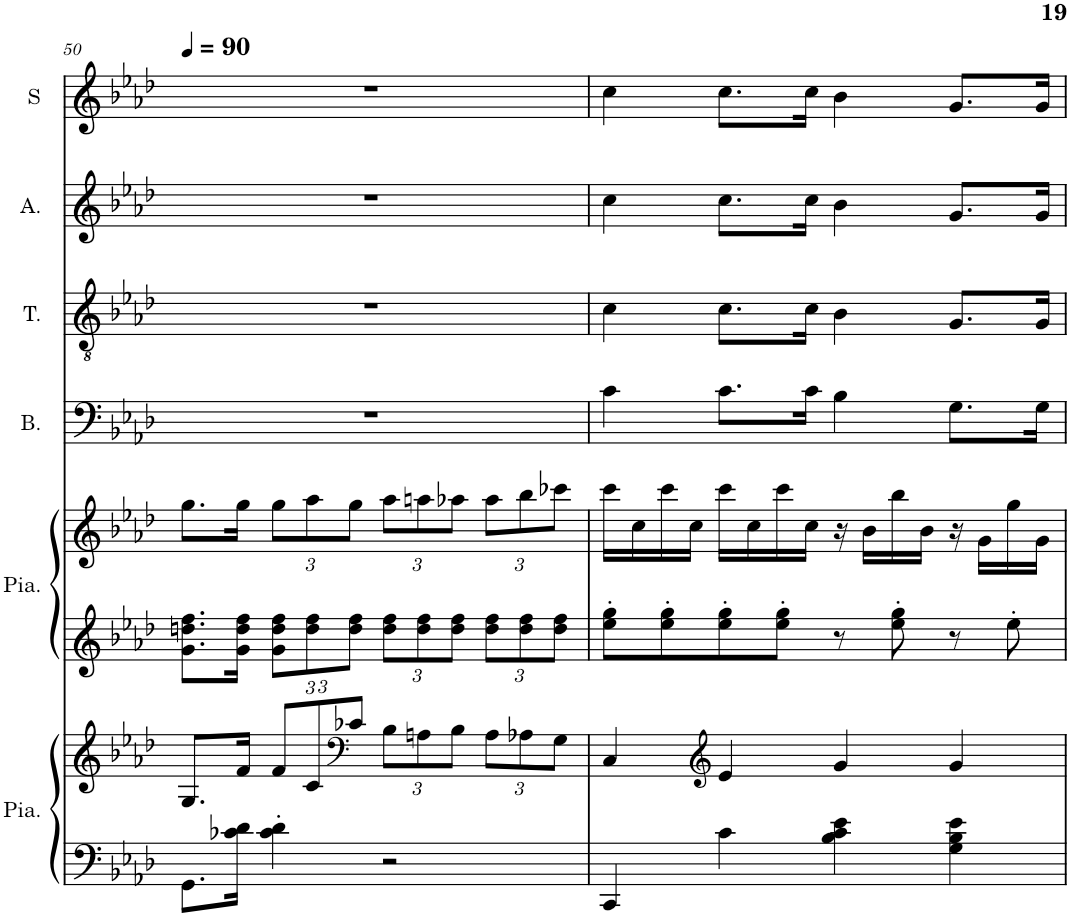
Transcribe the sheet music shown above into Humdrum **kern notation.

**kern	**kern	**kern	**kern	**kern	**kern	**kern	**kern
*part6	*part6	*part5	*part5	*part4	*part3	*part2	*part1
*staff8	*staff7	*staff6	*staff5	*staff4	*staff3	*staff2	*staff1
*I"Piano, main gauche	*	*I"Piano, main droite	*	*I"Basse	*I"Ténor	*I"Alto	*I"Soprano
*I'Pia.	*	*I'Pia.	*	*I'B.	*I'T.	*I'A.	*I'S
!!LO:PB:g=z
*clefF4	*clefG2	*clefG2	*clefG2	*clefF4	*clefGv2	*clefG2	*clefG2
*k[b-e-a-d-]	*k[b-e-a-d-]	*k[b-e-a-d-]	*k[b-e-a-d-]	*k[b-e-a-d-]	*k[b-e-a-d-]	*k[b-e-a-d-]	*k[b-e-a-d-]
*M4/4	*M4/4	*M4/4	*M4/4	*M4/4	*M4/4	*M4/4	*M4/4
*MM90	*MM90	*MM90	*MM90	*MM90	*MM90	*MM90	*MM90
=50	=50	=50	=50	=50	=50	=50	=50
8.GG\L	8.G/L	8.g\ 8.ddn\ 8.ff\L	8.gg\L	1r	1r	1r	1r
16c-X\ 16d-\Jk	16f/Jk	16g\ 16dd\ 16ff\Jk	16gg\Jk	.	.	.	.
*	*Xbrackettup	*Xbrackettup	*Xbrackettup	*	*	*	*
4c-\' 4d-\'	12f/L	12g\ 12dd\ 12ff\L	12gg\L	.	.	.	.
.	12c/	12dd\ 12ff\	12aa-\	.	.	.	.
*	*clefF4	*	*	*	*	*	*
.	12c-X/J	12dd\ 12ff\J	12gg\J	.	.	.	.
2r	12B-\L	12dd\ 12ff\L	12aa-\L	.	.	.	.
.	12An\	12dd\ 12ff\	12aan\	.	.	.	.
.	12B-\J	12dd\ 12ff\J	12aa-X\J	.	.	.	.
.	12A\L	12dd\ 12ff\L	12aa-\L	.	.	.	.
.	12A-X\	12dd\ 12ff\	12bb-\	.	.	.	.
.	12G\J	12dd\ 12ff\J	12ccc-X\J	.	.	.	.
=51	=51	=51	=51	=51	=51	=51	=51
4CC/	4C/	8ee-\' 8gg\'L	16ccc\LL	4c\	4c\	4cc\	4cc\
.	.	.	16cc\	.	.	.	.
.	.	8ee-\' 8gg\'	16ccc\	.	.	.	.
.	.	.	16cc\JJ	.	.	.	.
*	*clefG2	*	*	*	*	*	*
4c\	4e-/	8ee-\' 8gg\'	16ccc\LL	8.c\L	8.c\L	8.cc\L	8.cc\L
.	.	.	16cc\	.	.	.	.
.	.	8ee-\' 8gg\'J	16ccc\	.	.	.	.
.	.	.	16cc\JJ	16c\Jk	16c\Jk	16cc\Jk	16cc\Jk
4B-\ 4c\ 4e-\	4g/	8r	16r	4B-\	4B-\	4b-\	4b-\
.	.	.	16b-\LL	.	.	.	.
.	.	8ee-\' 8gg\'	16bb-\	.	.	.	.
.	.	.	16b-\JJ	.	.	.	.
4G\ 4B-\ 4e-\	4g/	8r	16r	8.G\L	8.G/L	8.g/L	8.g/L
.	.	.	16g\LL	.	.	.	.
.	.	8ee-'\	16gg\	.	.	.	.
.	.	.	16g\JJ	16G\Jk	16G/Jk	16g/Jk	16g/Jk
=	=	=	=	=	=	=	=
*-	*-	*-	*-	*-	*-	*-	*-
